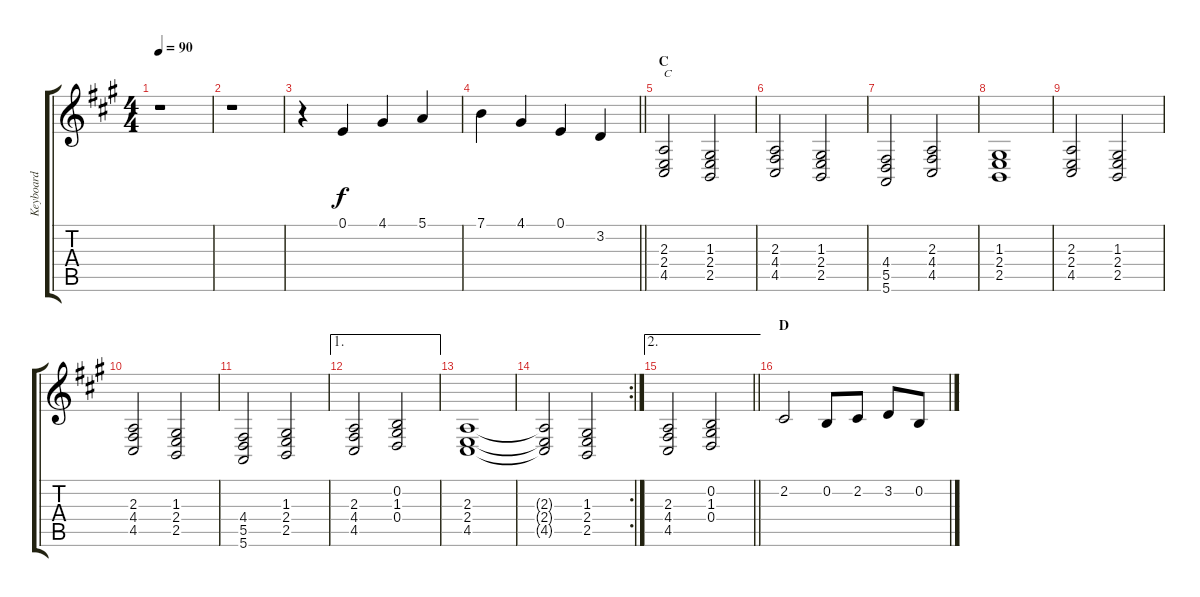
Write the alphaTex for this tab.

\track ("Keyboard" "Keyboard") {instrument synthstrings2}
\staff {score tabs}
\tuning (E4 B3 G3 D3 A2 E2) {hide}
\ts (4 4)
\tempo 90
\clef g2
\ks a
r.1{dy f} |
r.1 |
r.4 0.1.4{instrument synthstrings2} 4.1.4 5.1.4 |
\barLineRight lightlight
7.1.4 4.1.4 0.1.4 3.2.4 |
\section ("" "C")
(2.3 2.4 4.5).2{txt "C" instrument churchorgan} (1.3 2.4 2.5).2 |
(2.3 4.4 4.5).2 (1.3 2.4 2.5).2 |
(4.4 5.5 5.6).2 (2.3 4.4 4.5).2 |
(1.3 2.4 2.5).1 |
(2.3 2.4 4.5).2 (1.3 2.4 2.5).2 |
(2.3 4.4 4.5).2 (1.3 2.4 2.5).2 |
(4.4 5.5 5.6).2 (1.3 2.4 2.5).2 |
\ae 1
(2.3 4.4 4.5).2 (0.2 1.3 0.4).2 |
(2.3 2.4 4.5).1 |
\rc 2
(2.3{t} 2.4{t} 4.5{t}).2 (1.3 2.4 2.5).2 |
\ae 2
\barLineRight lightlight
(2.3 4.4 4.5).2 (0.2 1.3 0.4).2 |
\section ("" "D")
2.2.2{volume 14 instrument synthstrings2} 0.2.8 2.2.8 3.2.8 0.2.8
